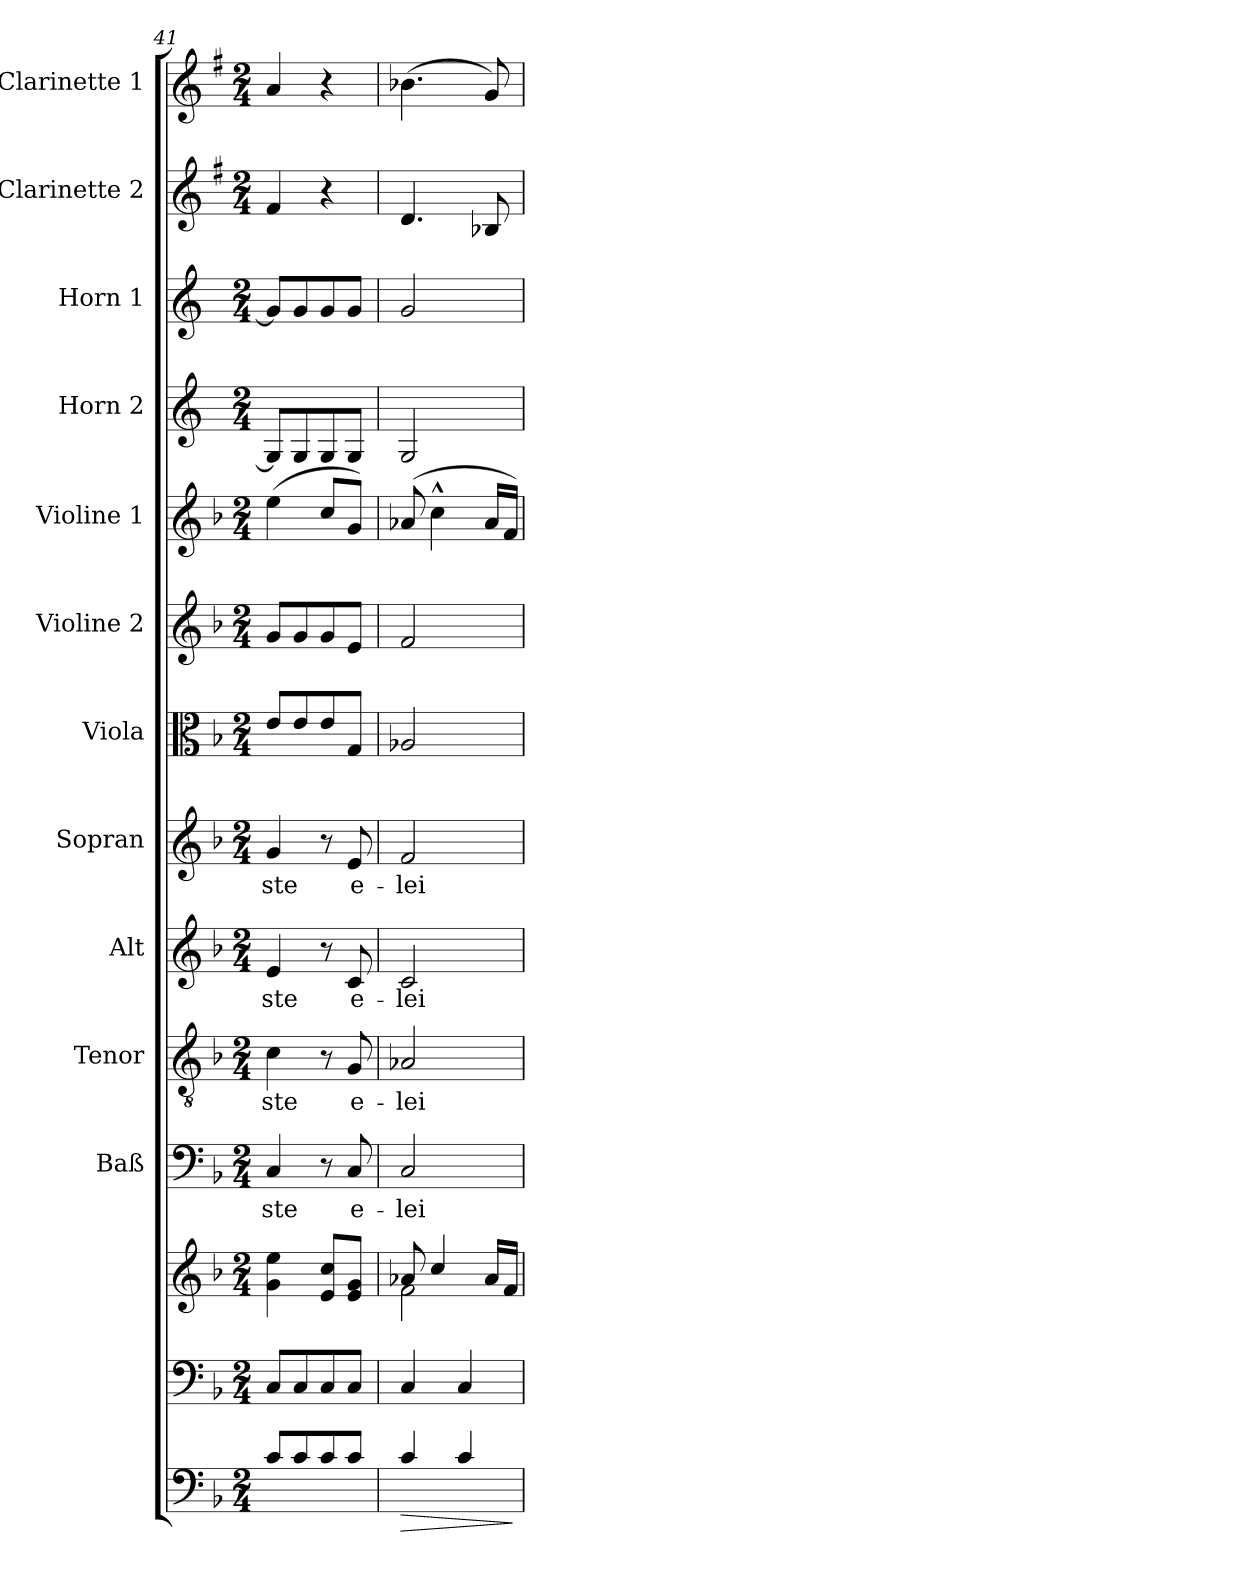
**kern	**dynam	**kern	**kern	**kern	**text	**kern	**text	**kern	**text	**kern	**text	**kern	**kern	**kern	**kern	**kern	**kern	**kern
*part13	*part13	*part12	*part12	*part11	*part11	*part10	*part10	*part9	*part9	*part8	*part8	*part7	*part6	*part5	*part4	*part3	*part2	*part1
*staff14	*staff14	*staff13	*staff12	*staff11	*staff11	*staff10	*staff10	*staff9	*staff9	*staff8	*staff8	*staff7	*staff6	*staff5	*staff4	*staff3	*staff2	*staff1
*	*	*	*	*I"Baß	*	*I"Tenor	*	*I"Alt	*	*I"Sopran	*	*I"Viola	*I"Violine 2	*I"Violine 1	*I"Horn 2	*I"Horn 1	*I"Clarinette 2	*I"Clarinette 1
*	*	*	*	*I'Baß	*	*I'Ten	*	*I'Alt	*	*I'Sop	*	*I'Vla.	*I'Vln. 2	*I'Vln. 1	*I'Hrn. 2	*I'Hrn. 1	*	*
*clefF4	*	*clefF4	*clefG2	*clefF4	*	*clefGv2	*	*clefG2	*	*clefG2	*	*clefC3	*clefG2	*clefG2	*clefG2	*clefG2	*clefG2	*clefG2
*ITrd7c12	*	*	*	*	*	*	*	*	*	*	*	*	*	*	*ITrd4c7	*ITrd4c7	*ITrd1c2	*ITrd1c2
*k[b-]	*	*k[b-]	*k[b-]	*k[b-]	*	*k[b-]	*	*k[b-]	*	*k[b-]	*	*k[b-]	*k[b-]	*k[b-]	*k[b-]	*k[b-]	*k[b-]	*k[b-]
*F:	*	*F:	*F:	*F:	*	*F:	*	*F:	*	*F:	*	*F:	*F:	*F:	*F:	*F:	*F:	*F:
*M2/4	*	*M2/4	*M2/4	*M2/4	*	*M2/4	*	*M2/4	*	*M2/4	*	*M2/4	*M2/4	*M2/4	*M2/4	*M2/4	*M2/4	*M2/4
=41	=41	=41	=41	=41	=41	=41	=41	=41	=41	=41	=41	=41	=41	=41	=41	=41	=41	=41
!	!	!	!	!	!LO:LY:b	!	!LO:LY:b	!	!LO:LY:b	!	!LO:LY:b	!	!	!	!	!	!	!
8C/L	.	8C/L	4g\ 4ee\	4C/	-ste	4c\	-ste	4e/	-ste	4g/	-ste	8e/L	8g/L	(<4ee\	8C/L]	8c/L]	4e/	4g/
8C/	.	8C/	.	.	.	.	.	.	.	.	.	8e/	8g/	.	8C/	8c/	.	.
8C/	.	8C/	8e/ 8cc/L	8r	.	8r	.	8r	.	8r	.	8e/	8g/	8cc/L	8C/	8c/	4r	4r
!	!	!	!	!	!LO:LY:b	!	!LO:LY:b	!	!LO:LY:b	!	!LO:LY:b	!	!	!	!	!	!	!
8C/J	.	8C/J	8e/ 8g/J	8C/	e-	8G/	e-	8c/	e-	8e/	e-	8G/J	8e/J	8g/J)	8C/J	8c/J	.	.
=42	=42	=42	=42	=42	=42	=42	=42	=42	=42	=42	=42	=42	=42	=42	=42	=42	=42	=42
!	!LO:HP:b	!	!	!	!LO:LY:b	!	!LO:LY:b	!	!LO:LY:b	!	!LO:LY:b	!	!	!	!	!	!	!
*	*	*	*^	*	*	*	*	*	*	*	*	*	*	*	*	*	*	*
4C/	>	4C/	8a-X/	2f\	2C/	-lei-	2A-X/	-lei-	2c/	-lei-	2f/	-lei-	2A-X/	2f/	(<8a-X/	2C/	2c/	4.c/	(>4.a-X\
.	.	.	4cc/	.	.	.	.	.	.	.	.	.	.	.	4cc^^>\	.	.	.	.
4C/	.	4C/	.	.	.	.	.	.	.	.	.	.	.	.	.	.	.	.	.
.	.	.	16a-/LL	.	.	.	.	.	.	.	.	.	.	.	16a-/LL	.	.	8A-X/	8f/)
.	.	.	16f/JJ	.	.	.	.	.	.	.	.	.	.	.	16f/JJ)	.	.	.	.
*	*	*	*v	*v	*	*	*	*	*	*	*	*	*	*	*	*	*	*	*
.	]	.	.	.	.	.	.	.	.	.	.	.	.	.	.	.	.	.
=	=	=	=	=	=	=	=	=	=	=	=	=	=	=	=	=	=	=
*-	*-	*-	*-	*-	*-	*-	*-	*-	*-	*-	*-	*-	*-	*-	*-	*-	*-	*-
